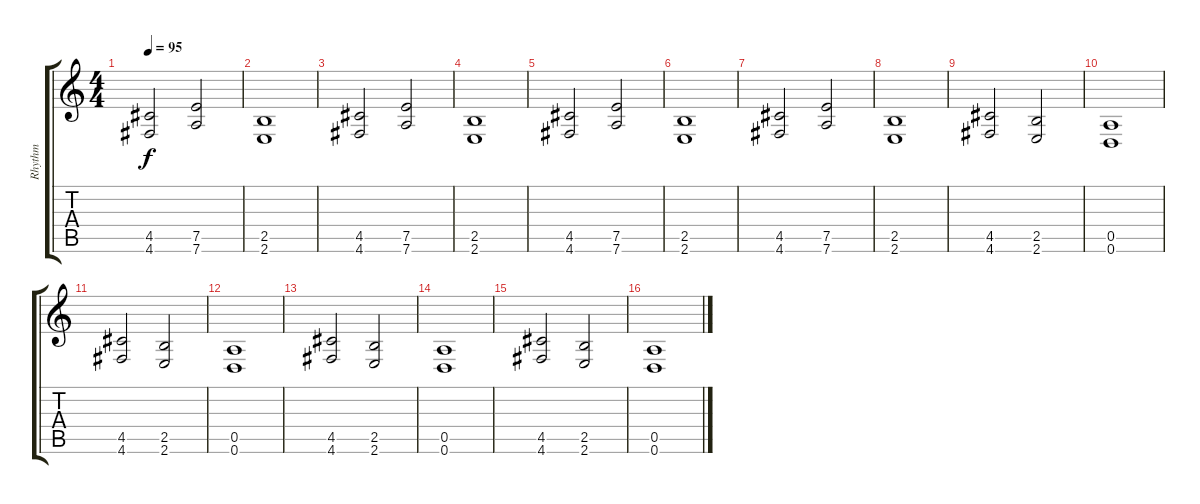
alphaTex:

\track ("Rhythm" "Rhythm") {instrument distortionguitar}
\staff {score tabs}
\tuning (E4 B3 G3 D3 A2 D2) {hide}
\ts (4 4)
\tempo 95
\clef g2
\ks c
(4.5 4.6).2{dy f} (7.5 7.6).2 |
(2.5 2.6).1 |
(4.5 4.6).2 (7.5 7.6).2 |
(2.5 2.6).1 |
(4.5 4.6).2 (7.5 7.6).2 |
(2.5 2.6).1 |
(4.5 4.6).2 (7.5 7.6).2 |
(2.5 2.6).1 |
(4.5 4.6).2 (2.5 2.6).2 |
(0.5 0.6).1 |
(4.5 4.6).2 (2.5 2.6).2 |
(0.5 0.6).1 |
(4.5 4.6).2 (2.5 2.6).2 |
(0.5 0.6).1 |
(4.5 4.6).2 (2.5 2.6).2 |
(0.5 0.6).1
